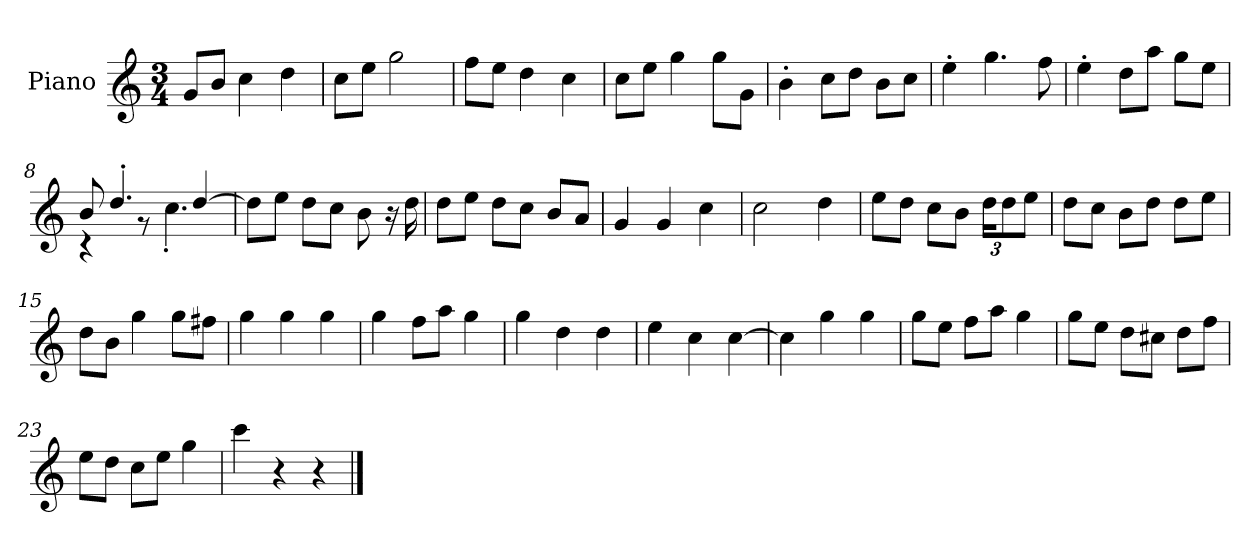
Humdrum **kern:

**kern
*part1
*staff1
*I"Piano
*I'P-no
*clefG2
*k[]
*M3/4
*MM179
=1
8g/L
8b/J
4cc\
4dd\
=2
8cc\L
8ee\J
2gg\
=3
8ff\L
8ee\J
4dd\
4cc\
=4
8cc\L
8ee\J
4gg\
8gg\L
8g\J
=5
4b'\
8cc\L
8dd\J
8b\L
8cc\J
=6
4ee'\
4.gg\
8ff\
=7
4ee'\
8dd\L
8aa\J
8gg\L
8ee\J
=8
*^
8b/	4r
4.dd'/	.
.	8r
.	4.cc'\
[4dd/	.
*v	*v
!!LO:LB:g=z
=9
8dd\L]
8ee\J
8dd\L
8cc\J
8b\
16r
16dd\
=10
8dd\L
8ee\J
8dd\L
8cc\J
8b/L
8a/J
=11
4g/
4g/
4cc\
=12
2cc\
4dd\
=13
8ee\L
8dd\J
8cc\L
8b\J
*Xbrackettup
24dd\KL
12dd\
8ee\J
=14
8dd\L
8cc\J
8b\L
8dd\J
8dd\L
8ee\J
=15
8dd\L
8b\J
4gg\
8gg\L
8ff#X\J
=16
4gg\
4gg\
4gg\
!!LO:LB:g=z
=17
4gg\
8ff\L
8aa\J
4gg\
=18
4gg\
4dd\
4dd\
=19
4ee\
4cc\
[4cc\
=20
4cc\]
4gg\
4gg\
=21
8gg\L
8ee\J
8ff\L
8aa\J
4gg\
=22
8gg\L
8ee\J
8dd\L
8cc#X\J
8dd\L
8ff\J
=23
8ee\L
8dd\J
8cc\L
8ee\J
4gg\
=24
4ccc\
4r
4r
==
*-
